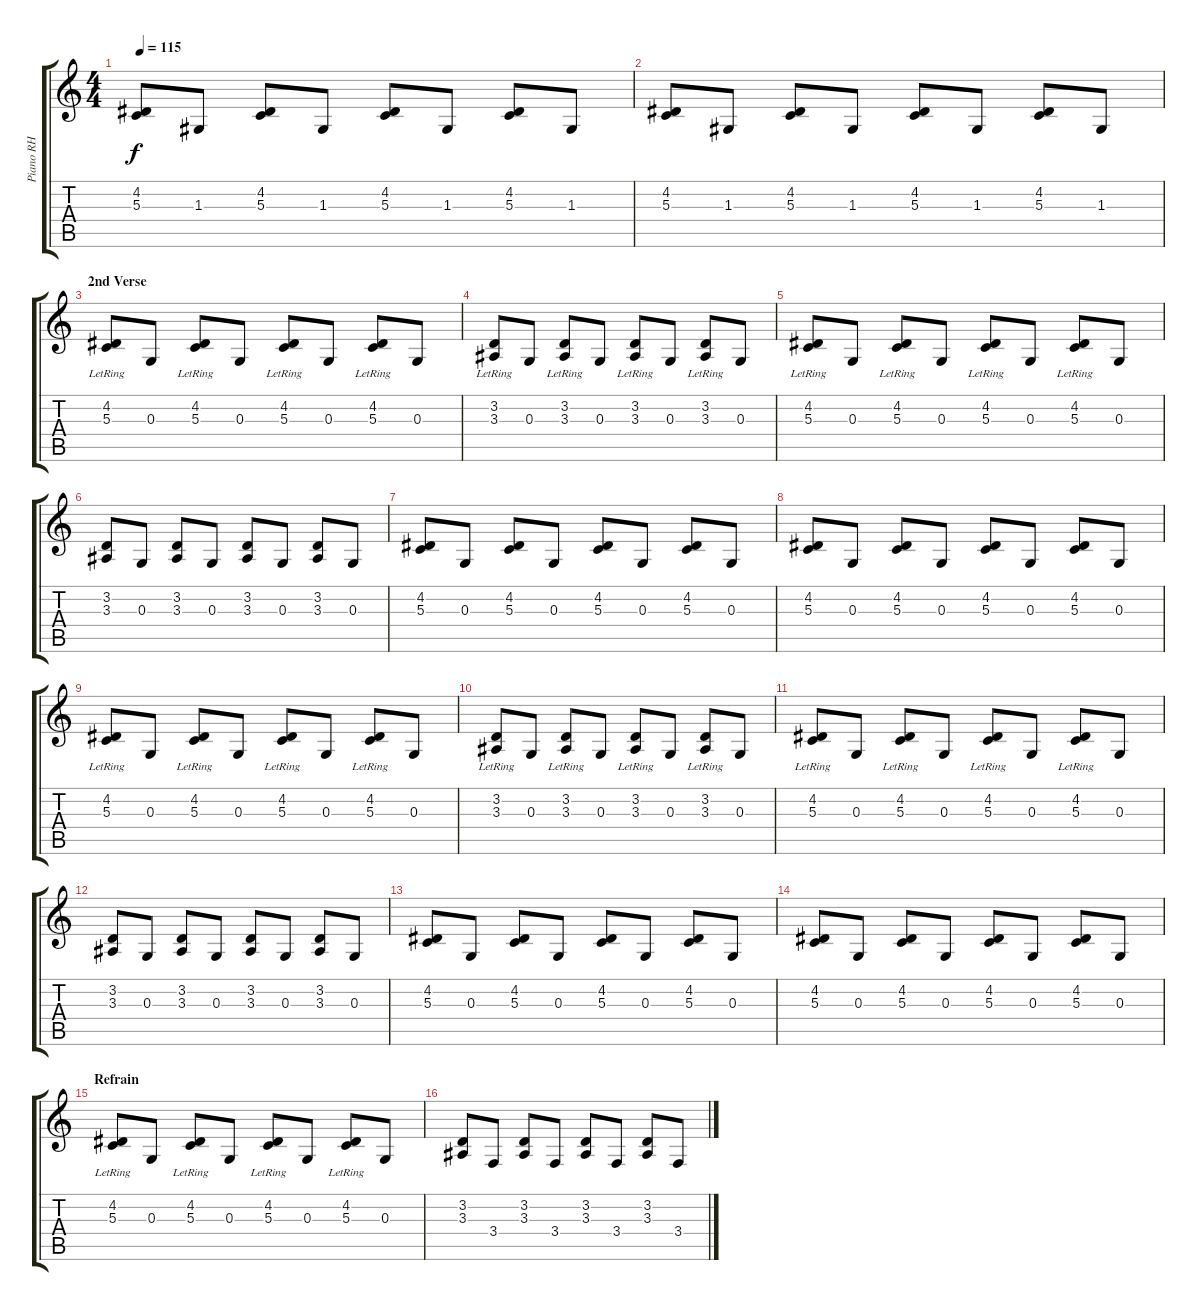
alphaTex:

\track ("Piano RH" "Piano RH") {instrument acousticgrandpiano}
\staff {score tabs}
\tuning (E4 B3 G3 D3 A2 E2) {hide}
\ts (4 4)
\tempo 115
\clef g2
\ks c
(4.2 5.3).8{dy f} 1.3.8 (4.2 5.3).8 1.3.8 (4.2 5.3).8 1.3.8 (4.2 5.3).8 1.3.8 |
(4.2 5.3).8 1.3.8 (4.2 5.3).8 1.3.8 (4.2 5.3).8 1.3.8 (4.2 5.3).8 1.3.8 |
\section ("" "2nd Verse")
(4.2{lr} 5.3{lr}).8 0.3.8 (4.2{lr} 5.3{lr}).8 0.3.8 (4.2{lr} 5.3{lr}).8 0.3.8 (4.2{lr} 5.3{lr}).8 0.3.8 |
(3.2{lr} 3.3{lr}).8 0.3.8 (3.2{lr} 3.3{lr}).8 0.3.8 (3.2{lr} 3.3{lr}).8 0.3.8 (3.2{lr} 3.3{lr}).8 0.3.8 |
(4.2{lr} 5.3{lr}).8 0.3.8 (4.2{lr} 5.3{lr}).8 0.3.8 (4.2{lr} 5.3{lr}).8 0.3.8 (4.2{lr} 5.3{lr}).8 0.3.8 |
(3.2 3.3).8 0.3.8 (3.2 3.3).8 0.3.8 (3.2 3.3).8 0.3.8 (3.2 3.3).8 0.3.8 |
(4.2 5.3).8 0.3.8 (4.2 5.3).8 0.3.8 (4.2 5.3).8 0.3.8 (4.2 5.3).8 0.3.8 |
(4.2 5.3).8 0.3.8 (4.2 5.3).8 0.3.8 (4.2 5.3).8 0.3.8 (4.2 5.3).8 0.3.8 |
(4.2{lr} 5.3{lr}).8 0.3.8 (4.2{lr} 5.3{lr}).8 0.3.8 (4.2{lr} 5.3{lr}).8 0.3.8 (4.2{lr} 5.3{lr}).8 0.3.8 |
(3.2{lr} 3.3{lr}).8 0.3.8 (3.2{lr} 3.3{lr}).8 0.3.8 (3.2{lr} 3.3{lr}).8 0.3.8 (3.2{lr} 3.3{lr}).8 0.3.8 |
(4.2{lr} 5.3{lr}).8 0.3.8 (4.2{lr} 5.3{lr}).8 0.3.8 (4.2{lr} 5.3{lr}).8 0.3.8 (4.2{lr} 5.3{lr}).8 0.3.8 |
(3.2 3.3).8 0.3.8 (3.2 3.3).8 0.3.8 (3.2 3.3).8 0.3.8 (3.2 3.3).8 0.3.8 |
(4.2 5.3).8 0.3.8 (4.2 5.3).8 0.3.8 (4.2 5.3).8 0.3.8 (4.2 5.3).8 0.3.8 |
(4.2 5.3).8 0.3.8 (4.2 5.3).8 0.3.8 (4.2 5.3).8 0.3.8 (4.2 5.3).8 0.3.8 |
\section ("" "Refrain")
(4.2{lr} 5.3{lr}).8 0.3.8 (4.2{lr} 5.3{lr}).8 0.3.8 (4.2{lr} 5.3{lr}).8 0.3.8 (4.2{lr} 5.3{lr}).8 0.3.8 |
(3.2 3.3).8 3.4.8 (3.2 3.3).8 3.4.8 (3.2 3.3).8 3.4.8 (3.2 3.3).8 3.4.8
